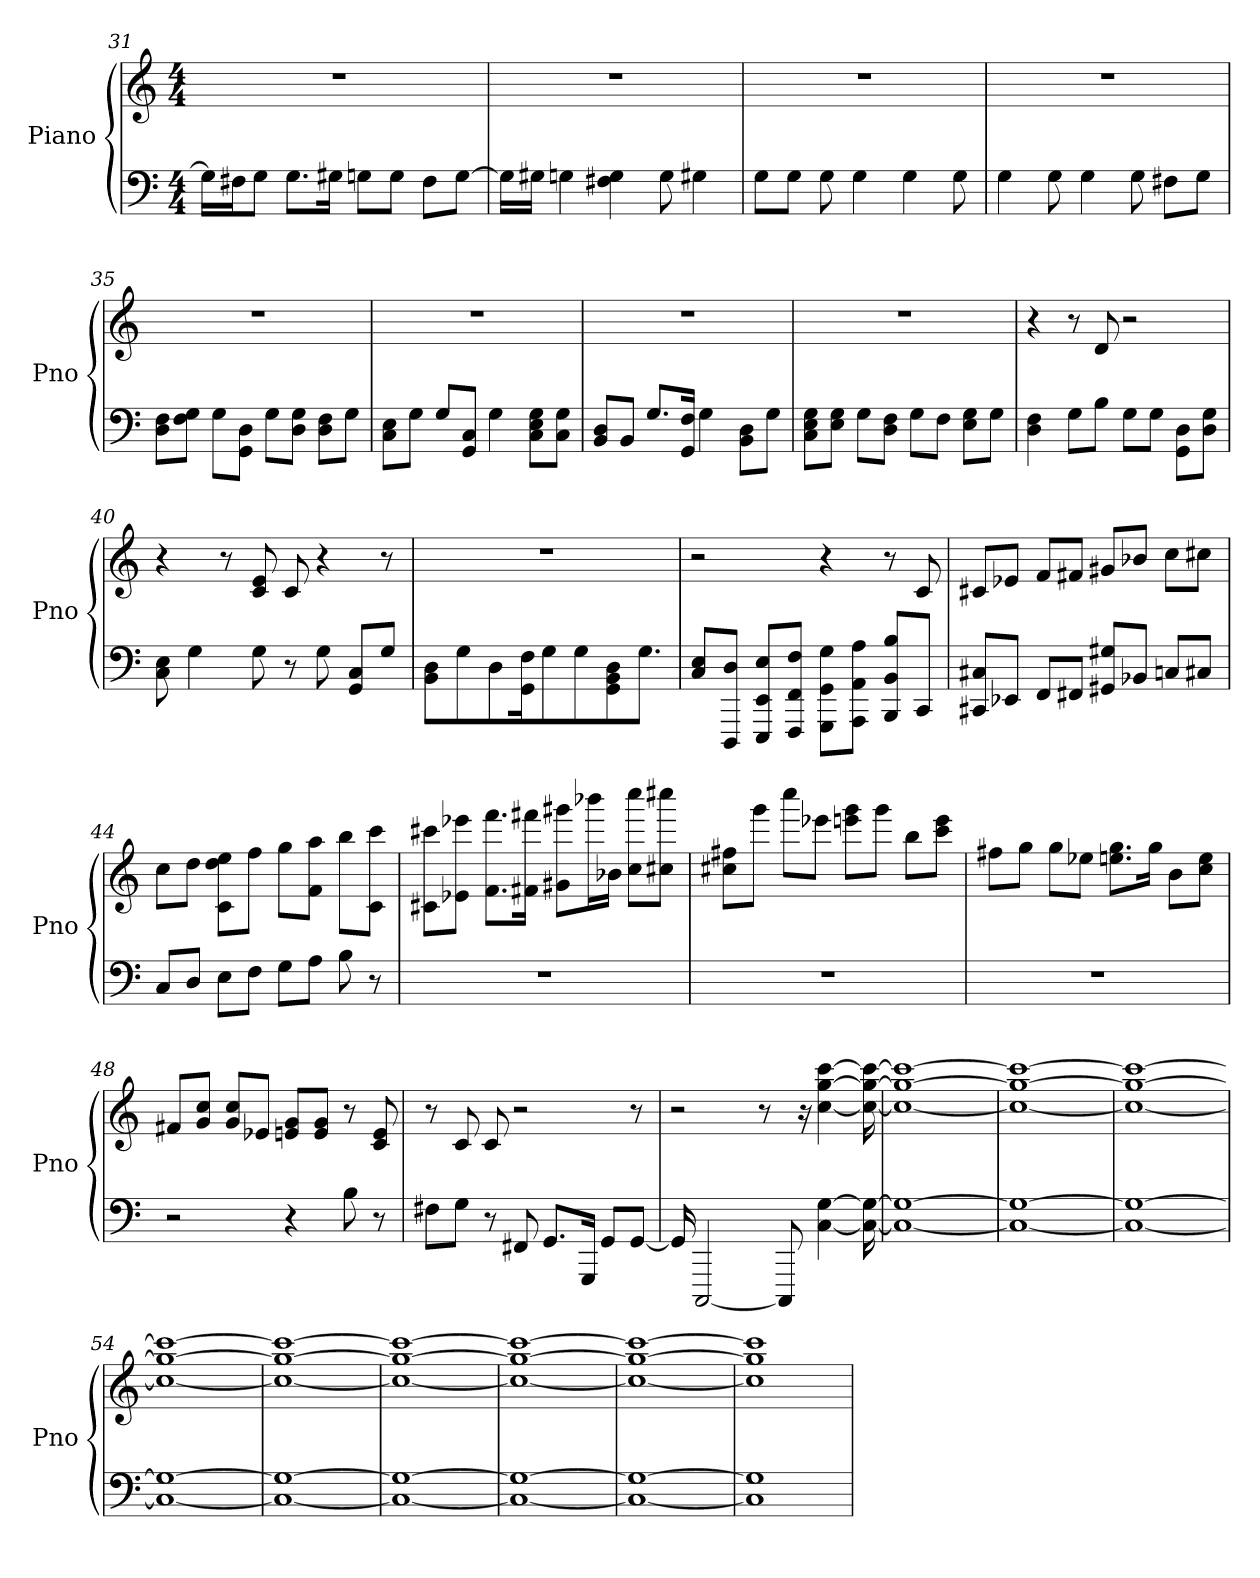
**kern	**kern
*part1	*part1
*staff2	*staff1
*I"Piano	*
*I'Pno	*
*clefF4	*clefG2
*k[]	*k[]
*C:	*C:
*M4/4	*M4/4
=31	=31
16G\LL]	1r
16F#\J	.
8G\J	.
8.G\L	.
16G#\Jk	.
8G\L	.
8G\J	.
8F#\L	.
[8G\J	.
=32	=32
16G\LL]	1r
16G#\JJ	.
4G	.
4F# 4G	.
8G	.
4G#	.
=33	=33
8G\L	1r
8G\J	.
8G	.
4G	.
4G	.
8G	.
=34	=34
4G	1r
8G	.
4G	.
8G	.
8F#\L	.
8G\J	.
=35	=35
8D\ 8F\L	1r
8F\ 8G\J	.
8G\L	.
8GG\ 8D\J	.
8G\L	.
8G\ 8D\J	.
8D\ 8F\L	.
8G\J	.
=36	=36
8C\ 8E\L	1r
8G\J	.
8G/L	.
8C/ 8GG/J	.
4G	.
8G\ 8E\ 8C\L	.
8C\ 8G\J	.
=37	=37
8D/ 8BB/L	1r
8BB/J	.
8.G/L	.
16F/ 16GG/Jk	.
4G	.
8D\ 8BB\L	.
8G\J	.
=38	=38
8C\ 8E\ 8G\L	1r
8G\ 8E\J	.
8G\L	.
8F\ 8D\J	.
8G\L	.
8F\J	.
8E\ 8G\L	.
8G\J	.
=39	=39
4F 4D	4r
8G\L	8r
8B\J	8d
8G\L	2r
8G\J	.
8D\ 8GG\L	.
8D\ 8G\J	.
=40	=40
8E 8C	4r
4G	.
.	8r
8G	8e 8c
8r	8c
8G	4r
8GG/ 8C/L	.
8G/J	8r
=41	=41
8D\ 8BB\L	1r
8G\J	.
8D\L	.
16F\ 16GG\K	.
8G\J	.
8G\L	.
8BB\ 8GG\ 8D\J	.
8.GJ	.
=42	=42
8C/ 8E/L	2r
8DDD/ 8D/J	.
8EEE/ 8EE/ 8E/L	.
8F/ 8FF/ 8FFF/J	.
8GG\ 8G\ 8GGG\L	4r
8AAA\ 8AA\ 8A\J	.
8BB/ 8B/ 8BBB/L	8r
8CC/J	8c
=43	=43
8CC#/ 8C#/L	8c#/L
8EE-/J	8e-/J
8FF/L	8f/L
8FF#/J	8f#/J
8GG#/ 8G#/L	8g#/L
8BB-/J	8b-/J
8C/L	8cc\L
8C#/J	8cc#\J
=44	=44
8C/L	8cc\L
8D/J	8dd\J
8E\L	8ee\ 8c\ 8dd\L
8F\J	8ff\J
8G\L	8gg\L
8A\J	8f\ 8aa\J
8B	8bb\L
8r	8c\ 8ccc\J
=45	=45
1r	8c#\ 8ccc#\L
.	8e-\ 8eee-\J
.	8.fff\ 8.f\L
.	16f#\ 16fff#\Jk
.	8ggg#\ 8g#\L
.	16bbb-\L
.	16b-\JJ
.	8cccc\ 8cc\L
.	8cccc#\ 8cc#\J
=46	=46
1r	8cc#\ 8ff#\L
.	8ggg\J
.	8cccc\L
.	8eee-\J
.	8eee\ 8ggg\L
.	8ggg\J
.	8bb\L
.	8eee\ 8ccc\J
=47	=47
1r	8ff#\L
.	8gg\J
.	8gg\L
.	8ee-\J
.	8.ee\ 8.gg\L
.	16gg\Jk
.	8b\L
.	8cc\ 8ee\J
=48	=48
2r	8f#/L
.	8cc/ 8g/J
.	8g/ 8cc/L
.	8e-/J
4r	8e/ 8g/L
.	8e/ 8g/J
8B	8r
8r	8c 8e
=49	=49
8F#\L	8r
8G\J	8c
8r	8c
8FF#	2r
8.GG/L	.
16GGG/Jk	.
8GG/L	.
[8GG/J	8r
=50	=50
16GG]	2r
[2CCC	.
.	8r
8CCC]	.
.	16r
[4G [4C	[4cc [4gg [4ccc
16G_ 16C_	16cc_ 16gg_ 16ccc_
=51	=51
1G_ 1C_	1cc_ 1gg_ 1ccc_
=52	=52
1G_ 1C_	1cc_ 1gg_ 1ccc_
=53	=53
1G_ 1C_	1cc_ 1gg_ 1ccc_
=54	=54
1G_ 1C_	1cc_ 1gg_ 1ccc_
=55	=55
1G_ 1C_	1cc_ 1gg_ 1ccc_
=56	=56
1G_ 1C_	1cc_ 1gg_ 1ccc_
=57	=57
1G_ 1C_	1cc_ 1gg_ 1ccc_
=58	=58
1G_ 1C_	1cc_ 1gg_ 1ccc_
=59	=59
1G] 1C]	1cc] 1gg] 1ccc]
=	=
*-	*-
